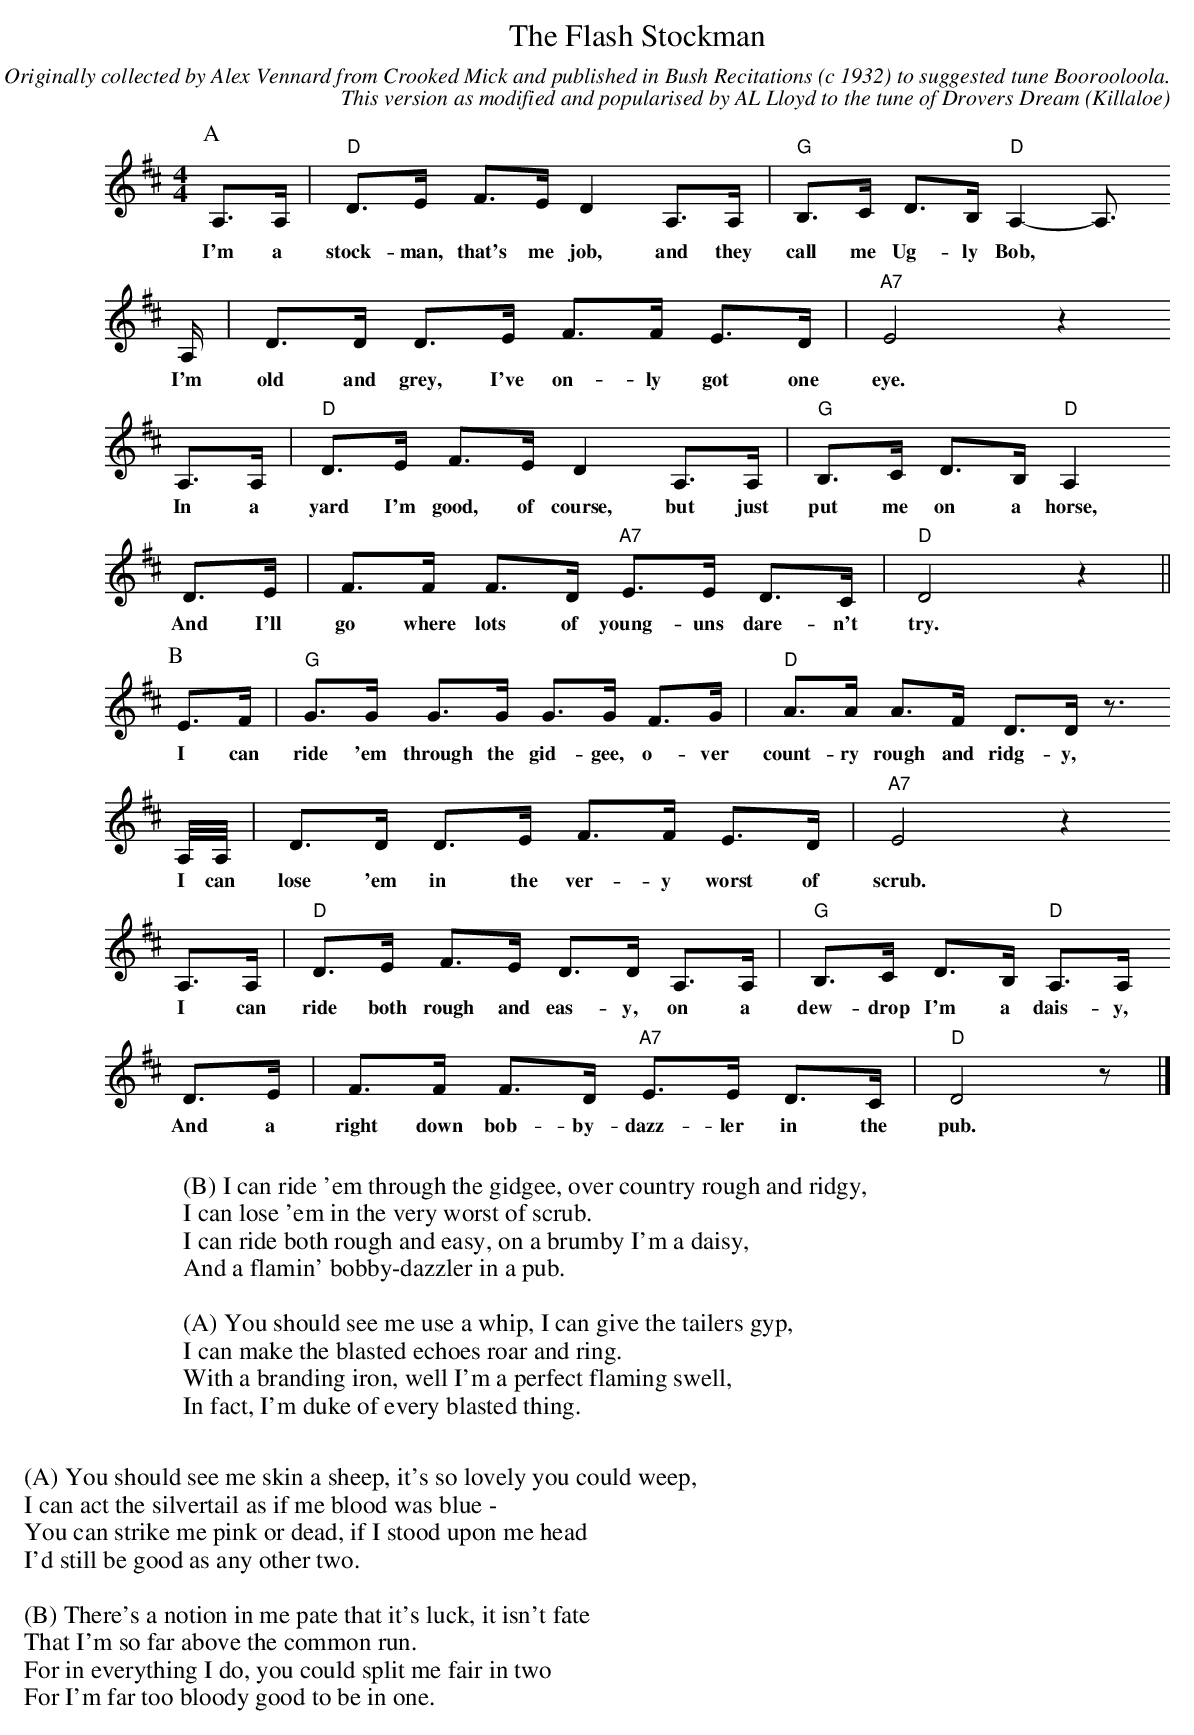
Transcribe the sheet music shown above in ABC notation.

X:1
T:Flash Stockman, The
C:Originally collected by Alex Vennard from Crooked Mick and published in Bush Recitations (c 1932) to suggested tune Boorooloola.
C:This version as modified and popularised by AL Lloyd to the tune of Drovers Dream (Killaloe)
M:4/4
L:1/16
K:Dmaj
P:A
A,3A,|"D"D3E F3E D4 A,3A,|"G"B,3C D3B, "D"A,4-A,3
w:I'm a stock-man, that's me job, and they call me Ug-ly Bob,*
A,|D3D D3E F3F E3D|"A7"E8z4
w:I'm old and grey, I've on-ly got one eye.
A,3A,|"D"D3E F3E D4 A,3A,|"G"B,3C D3B,"D"A,4
w:In a yard I'm good, of course, but just put me on a horse,
D3E|F3F F3D "A7"E3E D3C|"D"D8z4||
w:And I'll go where lots of young-uns dare-n't try.
P:B
E3F|"G"G3G G3G G3G F3G|"D"A3A A3F D3D z3
w:I can ride 'em through the gid-gee, o-ver count-ry rough and ridg-y,
A,/A,/|D3D D3E F3F E3D|"A7"E8z4
w:I can lose 'em in the ver-y worst of scrub.
A,3A,|"D"D3E F3E D3D A,3A,|"G"B,3C D3B, "D"A,3A,
w:I can ride both rough and eas-y, on a dew-drop I'm a dais-y,
D3E|F3F F3D "A7"E3E D3C|"D"D8z2|]
w:And a right down bob-by-dazz-ler in the pub.
W:
W:(B) I can ride 'em through the gidgee, over country rough and ridgy,
W:I can lose 'em in the very worst of scrub.
W:I can ride both rough and easy, on a brumby I'm a daisy,
W:And a flamin' bobby-dazzler in a pub.
W:
W:(A) You should see me use a whip, I can give the tailers gyp,
W:I can make the blasted echoes roar and ring.
W:With a branding iron, well I'm a perfect flaming swell,
W:In fact, I'm duke of every blasted thing.
W:
W:(A) You should see me skin a sheep, it's so lovely you could weep,
W:I can act the silvertail as if me blood was blue -
W:You can strike me pink or dead, if I stood upon me head
W:I'd still be good as any other two.
W:
W:(B) There's a notion in me pate that it's luck, it isn't fate
W:That I'm so far above the common run.
W:For in everything I do, you could split me fair in two
W:For I'm far too bloody good to be in one.
